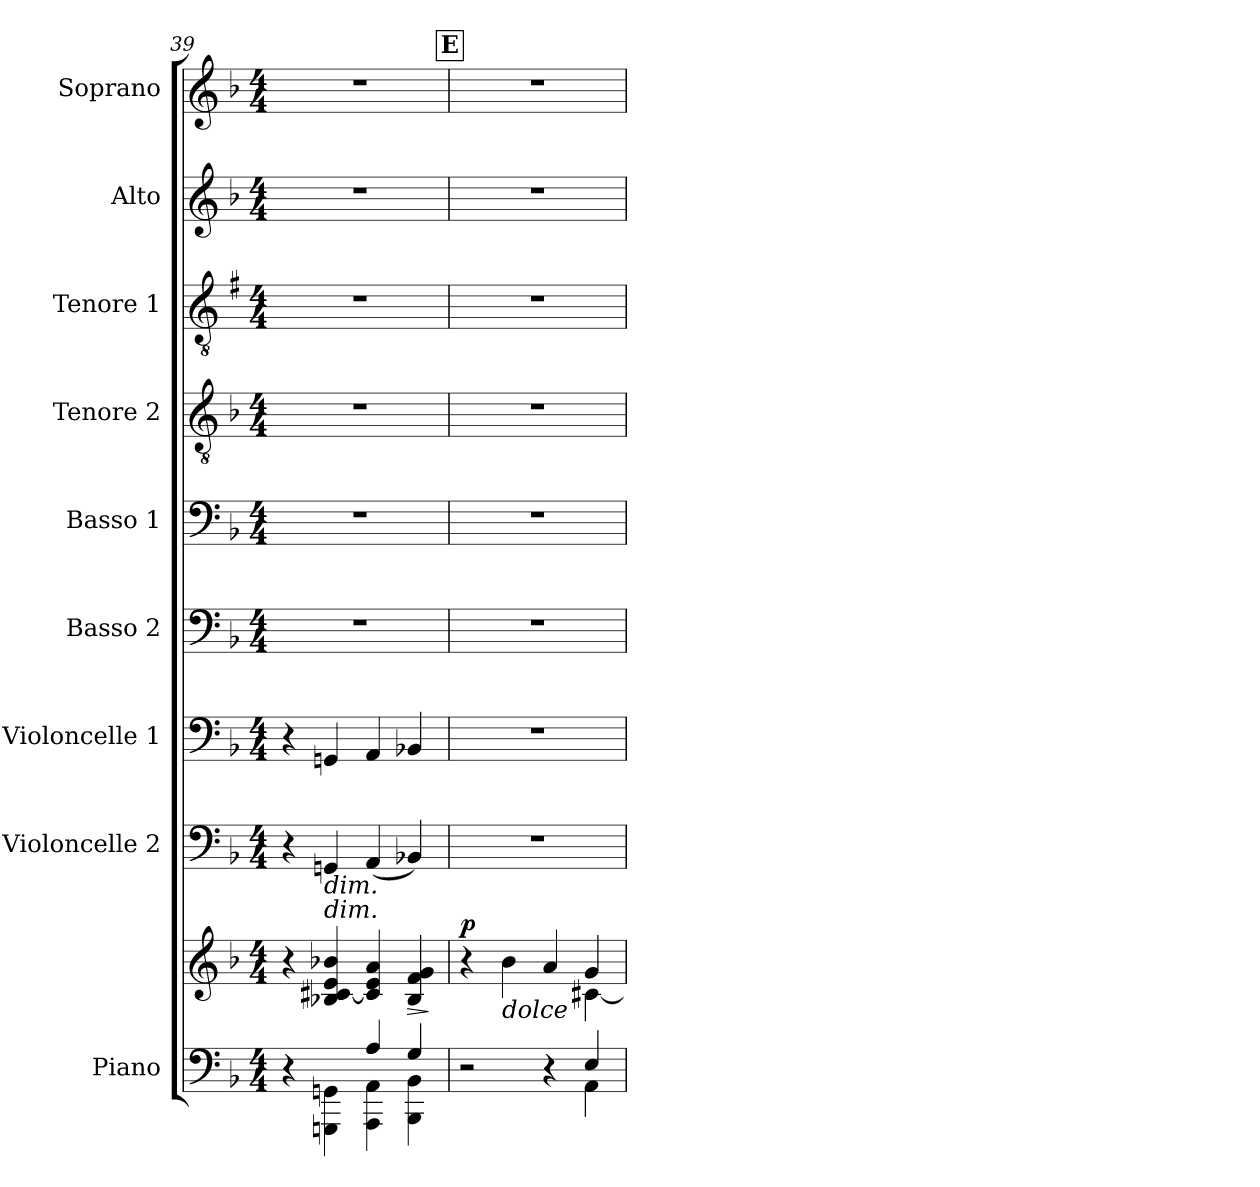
**kern	**kern	**dynam	**kern	**kern	**kern	**kern	**kern	**kern	**kern	**kern
*part9	*part9	*part9	*part8	*part7	*part6	*part5	*part4	*part3	*part2	*part1
*staff10	*staff9	*staff9/10	*staff8	*staff7	*staff6	*staff5	*staff4	*staff3	*staff2	*staff1
*I"Piano	*	*	*I"Violoncelle 2	*I"Violoncelle 1	*I"Basso 2	*I"Basso 1	*I"Tenore 2	*I"Tenore 1	*I"Alto	*I"Soprano
*I'Pno.	*	*	*I'Vlc 2	*I'Vlc 1	*I'B.2	*I'B.1	*I'T.2	*I'T.1	*I'A.	*I'S.
!!LO:PB:g=z
*clefF4	*clefG2	*	*clefF4	*clefF4	*clefF4	*clefF4	*clefGv2	*clefGv2	*clefG2	*clefG2
*	*	*	*	*	*	*	*	*ITrd1c2	*	*
*k[b-]	*k[b-]	*	*k[b-]	*k[b-]	*k[b-]	*k[b-]	*k[b-]	*k[b-]	*k[b-]	*k[b-]
*d:	*d:	*	*d:	*d:	*d:	*d:	*d:	*d:	*d:	*d:
*M4/4	*M4/4	*	*M4/4	*M4/4	*M4/4	*M4/4	*M4/4	*M4/4	*M4/4	*M4/4
=39	=39	=39	=39	=39	=39	=39	=39	=39	=39	=39
*^	*	*	*	*	*	*	*	*	*	*
2ryy	4r	4r	.	4r	4r	1r	1r	1r	1r	1r	1r
!	!	!LO:TX:a:i:t=dim.	!	!	!	!	!	!	!	!	!
!	!	!LO:TX:a:i:t=dim.	!	!	!	!	!	!	!	!	!
.	4GGGn\ 4GGn\	4B-X/ [4c#X/ 4e/ 4b-X/	.	4GGn/	4GGn/	.	.	.	.	.	.
4A/	4AAA\ 4AA\	4c#/] 4e/ 4a/	]	(<4AA/	4AA/	.	.	.	.	.	.
!	!	!	!LO:HP:b	!	!	!	!	!	!	!	!
!	!	!	!LO:HP:n=1:b	!	!	!	!	!	!	!	!
4G/	4BBB-\ 4BB-\	4B-/ 4f/ 4g/	> >	4BB-X/)	4BB-X/	.	.	.	.	.	.
*v	*v	*	*	*	*	*	*	*	*	*	*
.	.	]	.	.	.	.	.	.	.	.
!!LO:REH:place=s1:a:B:fs=14:t=E
=40	=40	=40	=40	=40	=40	=40	=40	=40	=40	=40
*^	*^	*	*	*	*	*	*	*	*	*
!	!	!	!	!LO:DY:a	!	!	!	!	!	!	!	!
2r	2.ryy	4r	2.ryy	p	1r	1r	1r	1r	1r	1r	1r	1r
!	!	!LO:TX:b:i:t=dolce	!	!	!	!	!	!	!	!	!	!
.	.	4b-\	.	.	.	.	.	.	.	.	.	.
4r	.	4a/	.	.	.	.	.	.	.	.	.	.
4E/	4AA\	4g/	[4c#X\	.	.	.	.	.	.	.	.	.
*v	*v	*	*	*	*	*	*	*	*	*	*	*
*	*v	*v	*	*	*	*	*	*	*	*	*
=	=	=	=	=	=	=	=	=	=	=
*-	*-	*-	*-	*-	*-	*-	*-	*-	*-	*-
